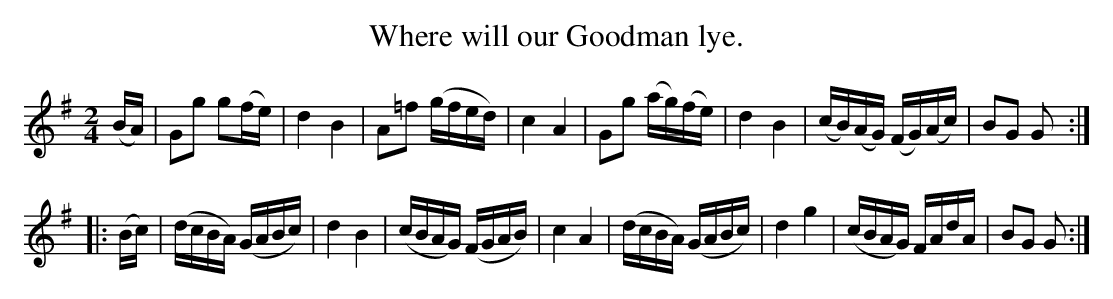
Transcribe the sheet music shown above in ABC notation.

X:1
T:Where will our Goodman lye.
M:2/4
L:1/16
K:G
(BA)| G2g2   g2(fe) |d4 B4| A2=f2   (gfed)  |c4   A4 |\
G2g2  (ag)(fe)|d4 B4|(cB)(AG) (FG)(Ac)|B2G2 G2:|
|:(Bc)|(dcBA) (GABc)  |d4 B4|(cBAG)   (FGAB)  |c4   A4 |\
(dcBA) (GABc)  |d4 g4|(cBAG)    FAdA   |B2G2 G2:|
